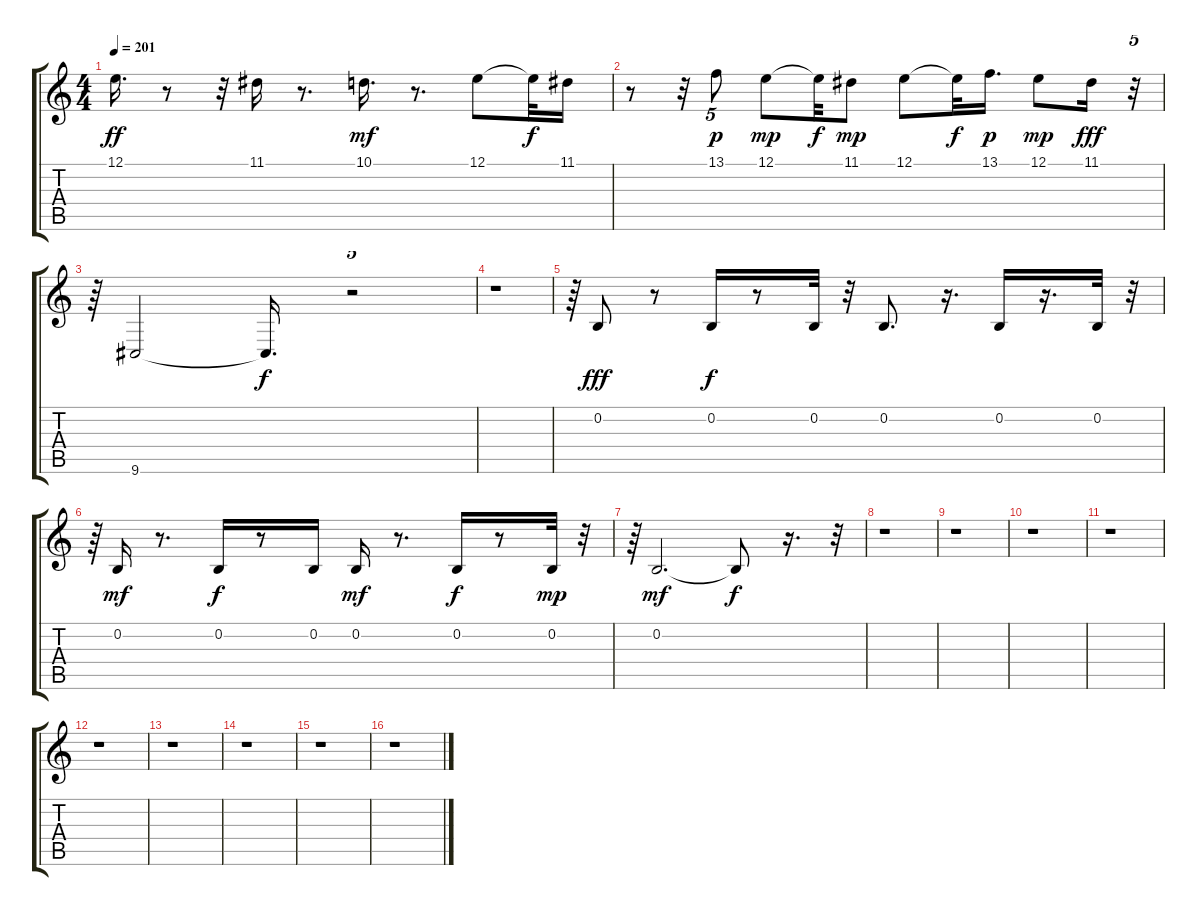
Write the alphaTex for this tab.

\track "" {instrument acousticgrandpiano}
\staff {score tabs}
\tuning (E4 B3 G3 D3 A2 E2) {hide}
\ts (4 4)
\tempo 201
\clef g2
\ks c
12.1.16{d dy ff} r.8 r.32 11.1.16 r.8{d} 10.1.16{d dy mf} r.8{d} 12.1.8 12.1{t}.32{dy f} 11.1.16 |
r.8 r.32 13.1.8{tu (5 4) dy p} 12.1.8{dy mp} 12.1{t}.32{dy f} 11.1.8{dy mp} 12.1.8 12.1{t}.32{dy f} 13.1.16{d dy p} 12.1.8{dy mp} 11.1.16{dy fff} r.32{tu (5 4)} |
r.64 9.6.2 9.6{t}.16{d dy f} r.2{tu (5 4)} |
r.1 |
r.64 0.2.8{dy fff} r.8 0.2.16{dy f} r.8 0.2.32 r.32 0.2.8{d} r.16{d} 0.2.16 r.16{d} 0.2.32 r.32{tu (5 4)} |
r.64 0.2.16{dy mf} r.8{d} 0.2.16{dy f} r.8 0.2.16 0.2.16{dy mf} r.8{d} 0.2.16{dy f} r.8 0.2.32{dy mp} r.32{tu (5 4)} |
r.64 0.2.2{d dy mf} 0.2{t}.8{dy f} r.16{d} r.32{tu (5 4)} |
r.1 |
r.1 |
r.1 |
r.1 |
r.1 |
r.1 |
r.1 |
r.1 |
r.1
